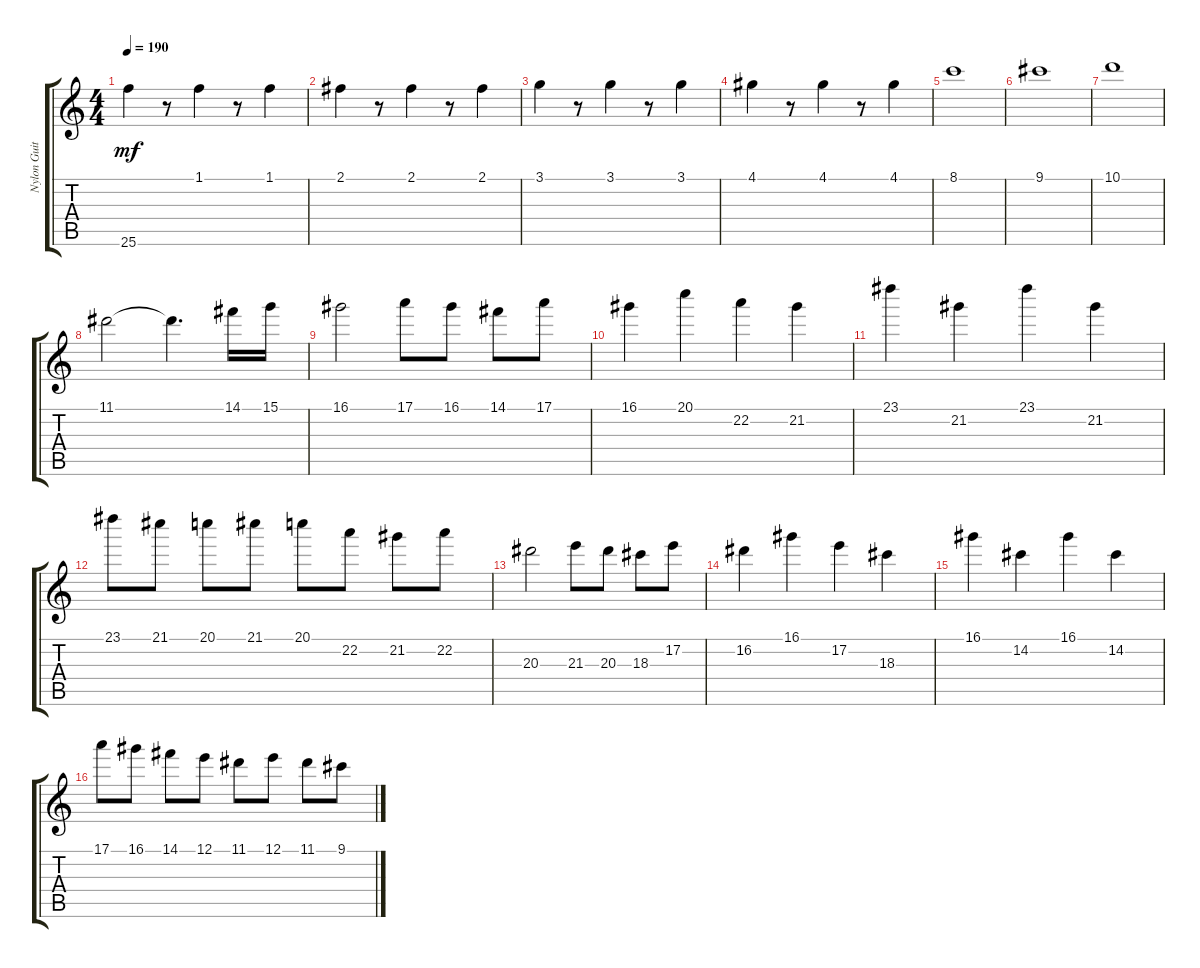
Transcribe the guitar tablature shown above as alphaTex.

\track ("Nylon Guitar" "Nylon Guit") {instrument acousticguitarnylon}
\staff {score tabs}
\tuning (E4 B3 G3 D3 A2 E2) {hide}
\ts (4 4)
\tempo 190
\clef g2
\ks c
25.6.4{dy mf} r.8 1.1.4 r.8 1.1.4 |
2.1.4 r.8 2.1.4 r.8 2.1.4 |
3.1.4 r.8 3.1.4 r.8 3.1.4 |
4.1.4 r.8 4.1.4 r.8 4.1.4 |
8.1.1 |
9.1.1 |
10.1.1 |
11.1.2 11.1{t}.4{d} 14.1.16 15.1.16 |
16.1.2 17.1.8 16.1.8 14.1.8 17.1.8 |
16.1.4 20.1.4 22.2.4 21.2.4 |
23.1.4 21.2.4 23.1.4 21.2.4 |
23.1.8 21.1.8 20.1.8 21.1.8 20.1.8 22.2.8 21.2.8 22.2.8 |
20.3.2 21.3.8 20.3.8 18.3.8 17.2.8 |
16.2.4 16.1.4 17.2.4 18.3.4 |
16.1.4 14.2.4 16.1.4 14.2.4 |
17.1.8 16.1.8 14.1.8 12.1.8 11.1.8 12.1.8 11.1.8 9.1.8
